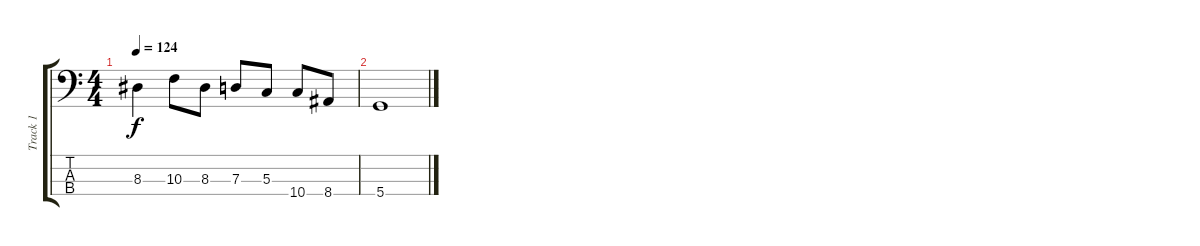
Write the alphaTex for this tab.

\track ("Track 1" "Track 1") {instrument electricbassfinger}
\staff {score tabs}
\tuning (F2 C2 G1 D1) {hide}
\ts (4 4)
\tempo 124
\clef f4
\ks c
8.3.4{dy f} 10.3.8 8.3.8 7.3.8 5.3.8 10.4.8 8.4.8 |
5.4.1
